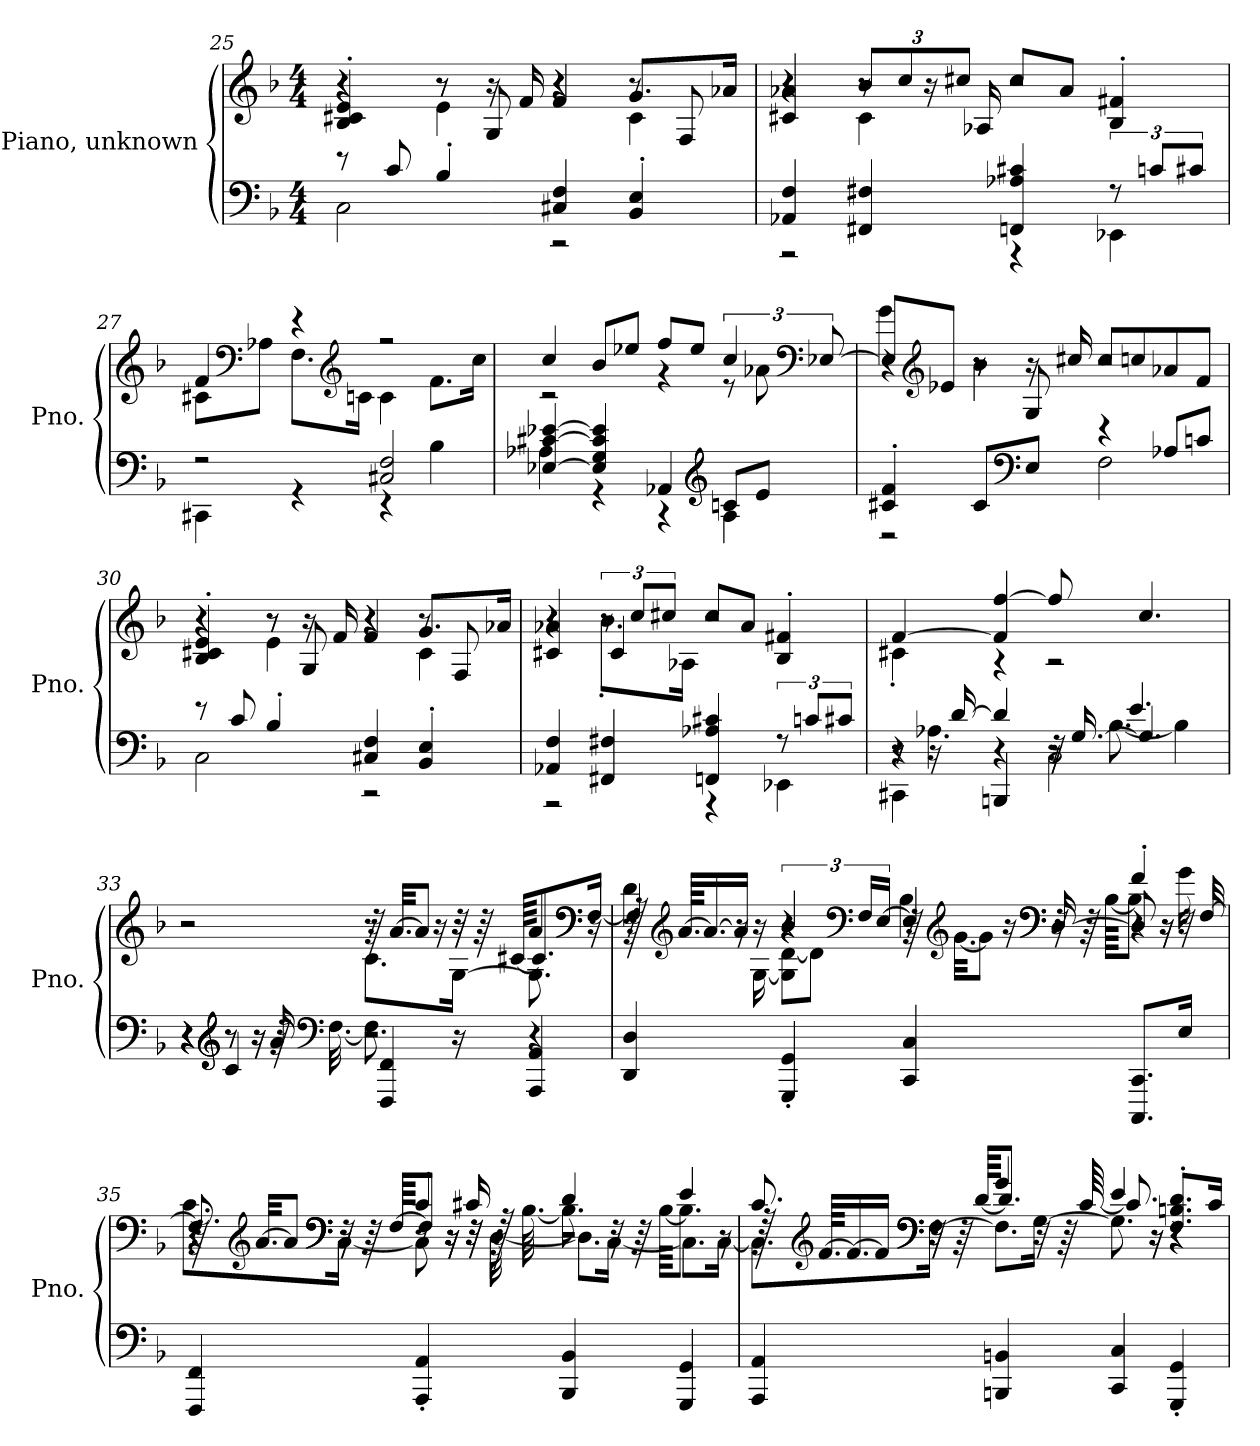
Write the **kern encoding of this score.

**kern	**kern
*part1	*part1
*staff2	*staff1
*I"Piano, unknown	*
*I'Pno.	*
!!LO:LB:g=z
*clefF4	*clefG2
*k[b-]	*k[b-]
*M4/4	*M4/4
=25	=25
*^	*^
*	*	*	*^
8r	2C\	4B-/' 4c#X/' 4e/'	4r	4r
8c/	.	.	.	.
4B-'/	.	8r	4e\	8r
.	.	16r	.	8G/
.	.	16f/	.	.
4C#X/ 4F/	2r	4f/	4r	4r
4BB-/' 4E/'	.	8.g/L	4c#\	8r
.	.	.	.	8F/
.	.	16a-X/Jk	.	.
=26	=26	=26	=26	=26
4AA-X/ 4F/	2r	4c#X/ 4a-X/	4r	4r
*	*	*Xbrackettup	*	*
4FF#X/ 4F#X/	.	12b-/L	4c#\	8r
.	.	12cc/	.	.
.	.	.	.	16r
.	.	12cc#X/J	.	.
.	.	.	.	16A-X/
4FFn/ 4A-X/ 4c#X/	4r	8cc#/L	2r	2r
.	.	8a-/J	.	.
12r	4EE-X\	4B-/' 4f#X/'	.	.
12cn/L	.	.	.	.
12c#X/J	.	.	.	.
*	*	*	*v	*v
!!LO:LB:g=z
=27	=27	=27	=27
2r	4CC#X\	4f/	8c#X\L
*	*	*clefF4	*
.	.	.	8A-X\J
.	4r	4r	8.F\L
*	*	*clefG2	*
.	.	.	16cn\Jk
2C#X/ 2F/	4r	2r	4c\
.	4B-\	.	8.f\L
.	.	.	16cc\Jk
=28	=28	=28	=28
[4E-X/ [4c#X/ [4e-X/	4A-X\	4cc/	2r
4E-/] 4G/ 4c#/] 4e-/]	4r	8b-/L	.
.	.	8ee-X/J	.
4AA-X/	4r	8ff/L	4r
.	.	8ee-/J	.
*clefG2	*	*	*
*	*	*brackettup	*
8cn/L	4A-\	6cc/	8r
8e-/J	.	.	8a-X\
*	*	*clefF4	*
.	.	[12E-X/	.
!!LO:PB:g=z
=29	=29	=29	=29
*	*	*	*^
4c#X/' 4f/'	2r	8E-/L]	4g\	4r
*	*	*clefG2	*	*
.	.	8e-X/J	.	.
8c#/L	.	8r	4b-\	8r
*clefF4	*	*	*	*
8E/J	.	16r	.	8G/
.	.	16cc#X/	.	.
4r	2F\	8cc#/L	2r	2r
.	.	8ccn/	.	.
8A-X/L	.	8a-X/	.	.
8cn/J	.	8f/J	.	.
=30	=30	=30	=30	=30
8r	2C\	4B-/' 4c#X/' 4e/'	4r	4r
8c/	.	.	.	.
4B-'/	.	8r	4e\	8r
.	.	16r	.	8G/
.	.	16f/	.	.
4C#X/ 4F/	2r	4f/	4r	4r
4BB-/' 4E/'	.	8.g/L	4c#\	8r
.	.	.	.	8F/
.	.	16a-X/Jk	.	.
!!LO:LB:g=z	!!	!!
=31	=31	=31	=31	=31
4AA-X/ 4F/	2r	4c#X/ 4a-X/	4r	4r
4FF#X/ 4F#X/	.	12r	8.b-'\L	4c#/
.	.	12cc/L	.	.
.	.	12cc#X/J	.	.
.	.	.	16A-X\Jk	.
4FFn/ 4A-X/ 4c#X/	4r	8cc#/L	2r	2r
.	.	8a-/J	.	.
12r	4EE-X\	4B-/' 4f#X/'	.	.
12cn/L	.	.	.	.
12c#X/J	.	.	.	.
*	*	*	*v	*v
=32	=32	=32	=32
*^	*^	*	*
8r	8r	4r	4CC#X\	[4f/	4c#X'\
16r	4.A-X\	.	.	.	.
[16d/	.	.	.	.	.
4d/]	.	4BBBn/	4r	4f/] [4ff/	4r
32r	2C\	8r	16r	8ff/]	2r
[16.G/	.	.	.	.	.
.	.	.	[8.B-\	.	.
4.G/]	.	4.e/	.	4.cc/	.
.	.	.	4B-\]	.	.
*	*	*v	*v	*	*
!!LO:LB:g=z
=33	=33	=33	=33	=33
*	*	*	*	*^
4r	4r	4r	2r	2r	2r
*clefG2	*	*	*	*	*
8r	8r	4c/	.	.	.
16r	16r	.	.	.	.
16a/	64r	.	.	.	.
*clefF4	*	*	*	*	*
.	[32.F\	.	.	.	.
2r	8.F\]	4FFF/ 4FF/	64r	8r	8.c\L
.	.	.	[32.a/KKL	.	.
.	.	.	8a/J]	.	.
.	.	.	.	16r	.
.	16r	.	16r	32r	[16G\Jk
.	.	.	.	64r	.
.	.	.	.	[64c#X/KKKL	.
.	4r	4AAA/ 4AA/	4a/	8.c#/]	8.G\]
*	*	*	*clefF4	*	*
.	.	.	.	[16F/Jk	16r
*v	*v	*v	*	*	*
!!LO:LB:g=z
=34	=34	=34	=34
*	*	*	*^
4DD/ 4D/	128r	4d\	4F/]	8r
*	*clefG2	*	*	*
.	[64.a/KKLL	.	.	.
.	16.a/_	.	.	.
.	16a/JJ]	.	.	16r
.	16r	.	.	[16G\
4GGG/' 4GG/'	6b-/	4r	4r	8G\] [8d\L
.	.	.	.	8d\J]
*	*clefF4	*	*	*
.	24F/LL	.	.	.
.	[24E/JJ	.	.	.
4CC/ 4C/	4E/]	4B-\	8r	64r
*	*clefG2	*	*	*
.	.	.	.	[32.g\KKL
.	.	.	.	8g\J]
.	.	.	16r	.
*	*clefF4	*	*	*
.	.	.	[16D/	32r
.	.	.	.	64r
.	.	.	.	[64B-\KKKL
8.CCC/ 8.CC/L	4f'/	4r	8D/]	8B-\J]
.	.	.	16r	16r
16E/Jk	.	.	32r	16g\
.	.	.	[32F/	.
!!LO:LB:g=z	!!	!!	!!
=35	=35	=35	=35	=35
4FFF/ 4FF/	64r	4r	8.F/]	8.c\L
*	*clefG2	*	*	*
.	[32.a/KKL	.	.	.
.	8a/J]	.	.	.
*	*clefF4	*	*	*
.	16r	.	32r	[16C\Jk
.	.	.	64r	.
.	.	.	[64F/KKKL	.
4AAA/' 4AA/'	4c'/	8r	8F/J]	8C\]
.	.	16r	16r	16r
.	.	32r	16c#X/	32r
.	.	128r	.	[32D\
.	.	[64.B-\	.	.
4BBB-/ 4BB-/	4d/	8.B-\]	2r	8.D\L]
.	.	32r	.	[16C\Jk
.	.	64r	.	.
.	.	[64B-\KKKL	.	.
4GGG/ 4GG/	4e/	8.B-\J]	.	8.C\L]
.	.	16r	.	[16C\Jk
*	*	*	*v	*v
!!LO:LB:g=z
=36	=36	=36	=36
4AAA/ 4AA/	128r	8.c/	8.C\L]
*	*clefG2	*	*
.	[64.f/KKLL	.	.
.	16.f/_	.	.
.	16f/JJ]	.	.
*	*clefF4	*	*
.	16r	32r	[16F\Jk
.	.	64r	.
.	.	[64d/KKKL	.
4BBBn/ 4BBn/	4g/	8.d/J]	8.F\L]
.	.	32r	[16G\Jk
.	.	64r	.
.	.	[64c/	.
4CC/ 4C/	4e/	8.c/]	8.G\]
.	.	16r	16r
4GGG/' 4GG/'	8.F/' 8.Bn/' 8.d/'L	4r	4r
.	16c/Jk	.	.
*	*v	*v	*v
=	=
*-	*-
